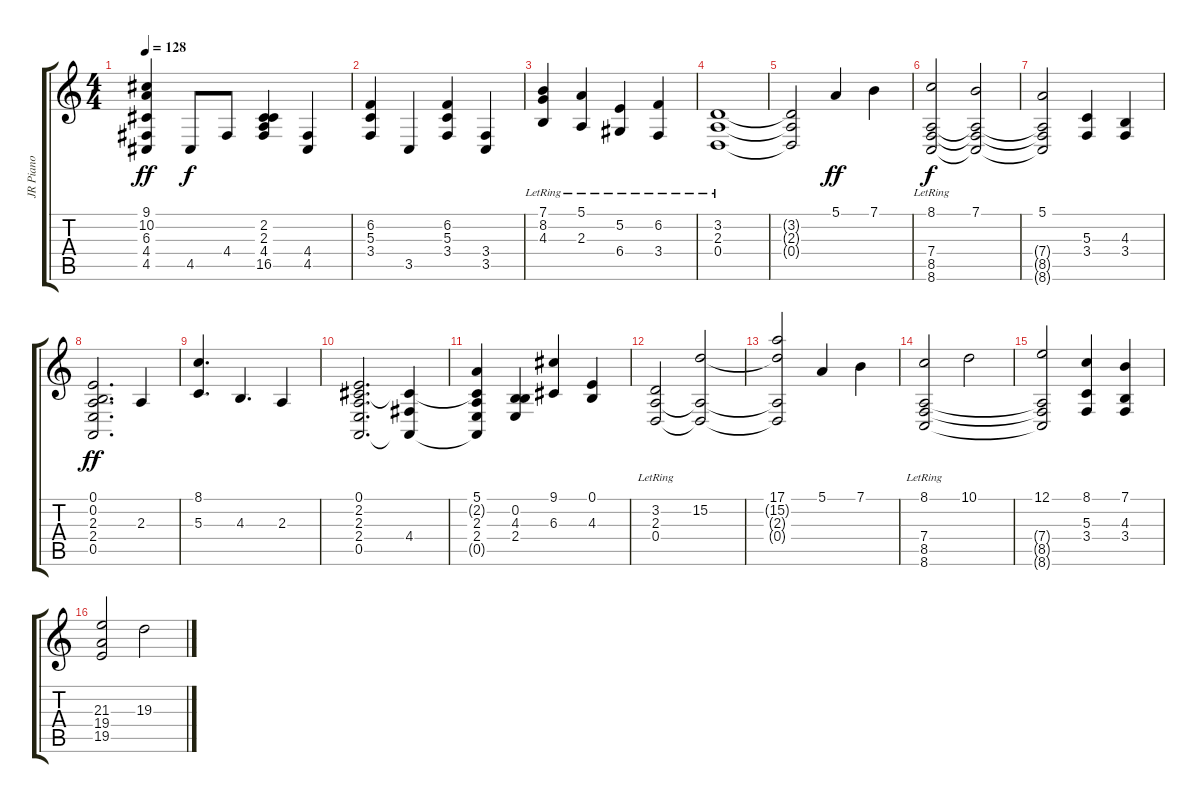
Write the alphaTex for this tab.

\track ("JR Piano" "JR Piano") {instrument acousticgrandpiano}
\staff {score tabs}
\tuning (E4 B3 G3 D3 A2 E2) {hide}
\ts (4 4)
\tempo 128
\clef g2
\ks c
(9.1 10.2 6.3 4.4 4.5).4{dy ff} 4.5.8{dy f} 4.4.8 (2.2 2.3 4.4 16.5).4 (4.4 4.5).4 |
(6.2 5.3 3.4).4 3.5.4 (6.2 5.3 3.4).4 (3.4 3.5).4 |
(7.1{lr} 8.2{lr} 4.3{lr}).4 (5.1{lr} 2.3{lr}).4 (5.2 6.4{lr}).4 (6.2 3.4{lr}).4 |
(3.2{lr} 2.3{lr} 0.4{lr}).1 |
(3.2{t} 2.3{t} 0.4{t}).2 5.1.4{dy ff} 7.1.4 |
(8.1 7.4{lr} 8.5{lr} 8.6{lr}).2{dy f} (7.1 7.4{t} 8.5{t} 8.6{t}).2 |
(5.1 7.4{t} 8.5{t} 8.6{t}).2 (5.3 3.4).4 (4.3 3.4).4 |
(0.1 0.2 2.3 2.4 0.5).2{d dy ff} 2.3.4 |
(8.1 5.3).4{d} 4.3.4{d} 2.3.4 |
(0.1 2.2 2.3 2.4 0.5).2{d} (2.2{t} 4.4 0.5{t}).4 |
(5.1 2.2{t} 2.3 2.4 0.5{t}).4 (0.2 4.3 2.4).4 (9.1 6.3).4 (0.1 4.3).4 |
(3.2{lr} 2.3{lr} 0.4{lr}).2 (15.2 2.3{t} 0.4{t}).2 |
(17.1 15.2{t} 2.3{t} 0.4{t}).2 5.1.4 7.1.4 |
(8.1 7.4{lr} 8.5{lr} 8.6{lr}).2 10.1.2 |
(12.1 7.4{t} 8.5{t} 8.6{t}).2 (8.1 5.3 3.4).4 (7.1 4.3 3.4).4 |
(21.3 19.4 19.5).2 19.3.2
